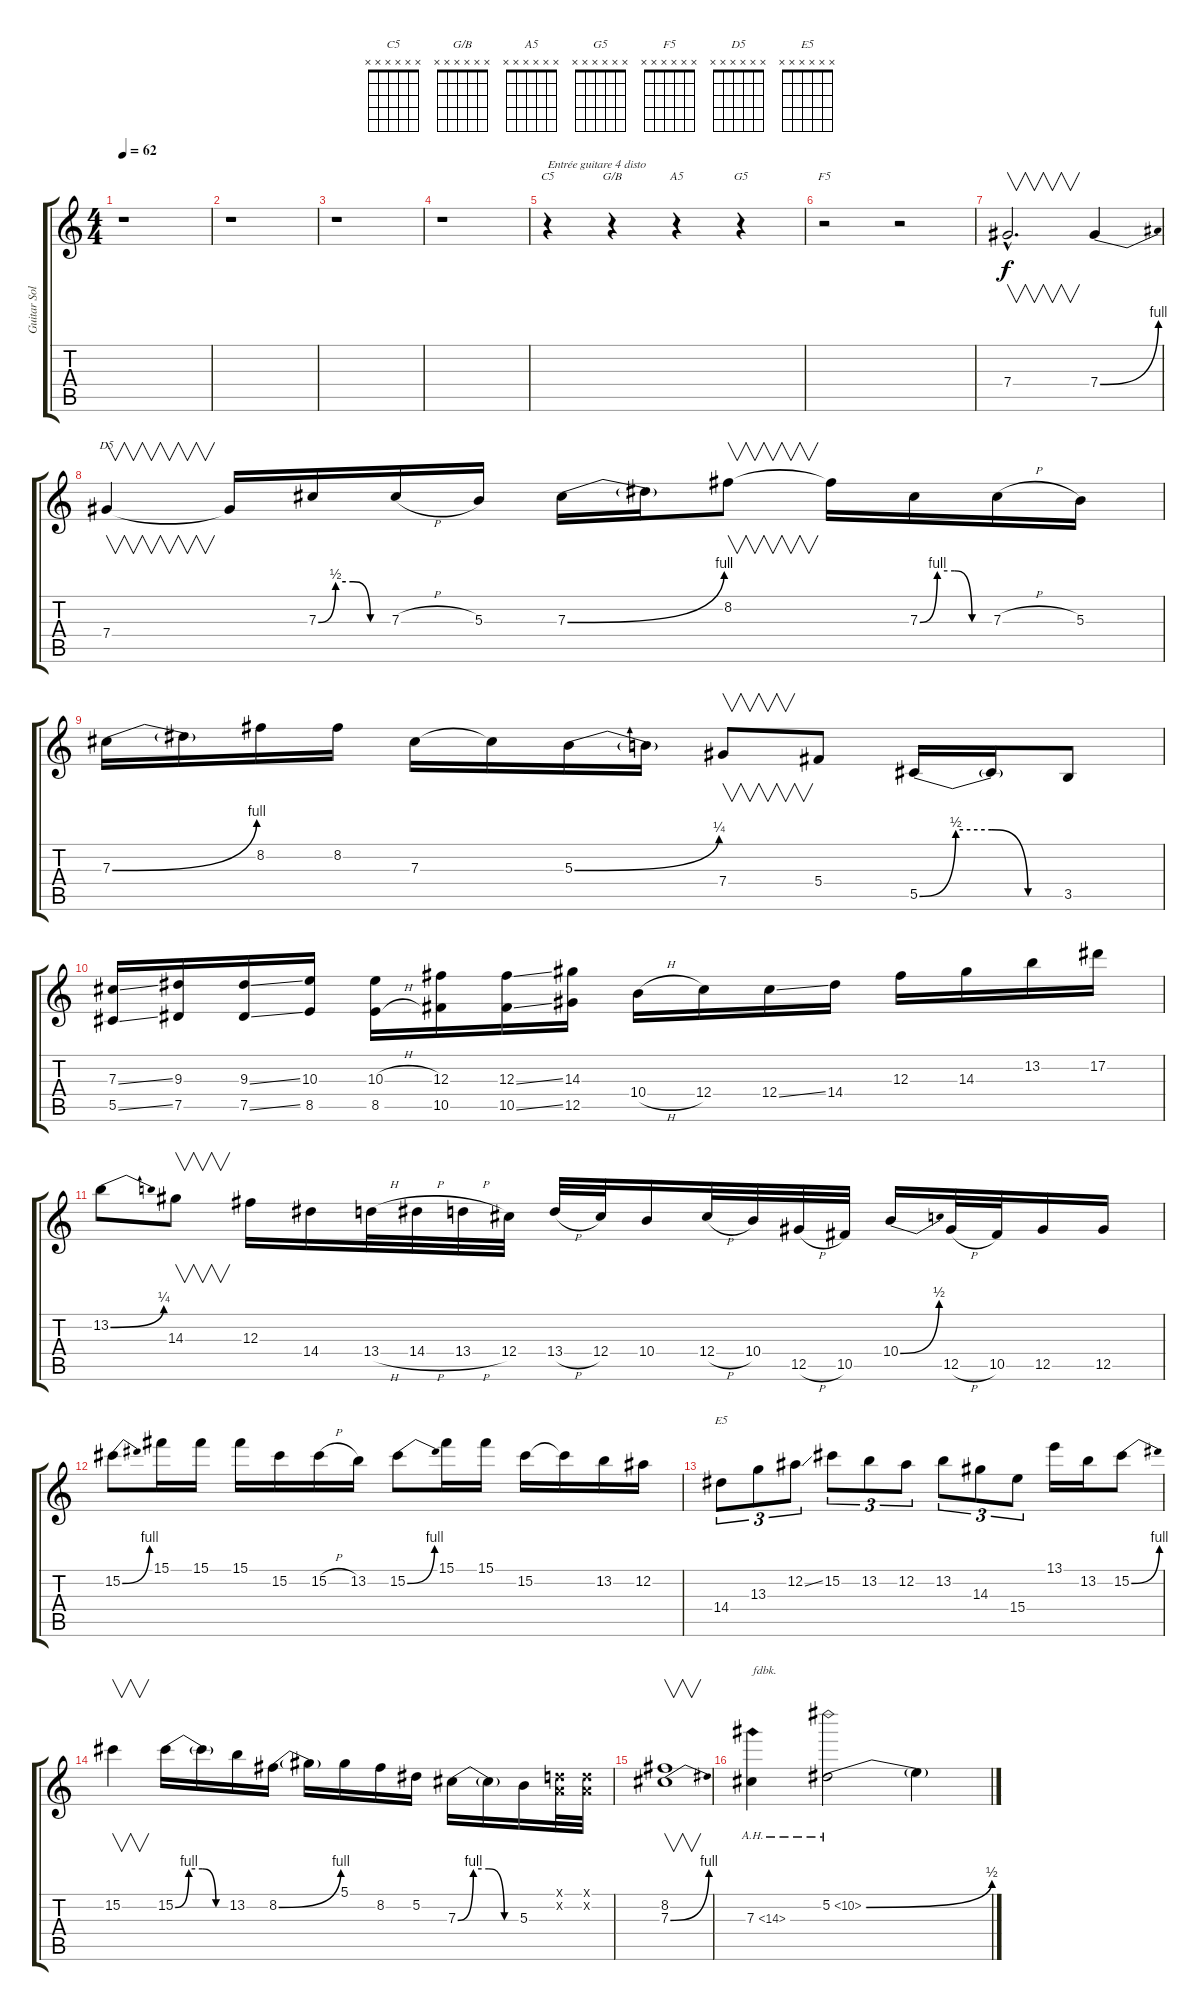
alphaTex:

\track ("Guitar Solo" "Guitar Sol") {instrument overdrivenguitar}
\staff {score tabs}
\tuning (Eb4 Bb3 Gb3 Db3 Ab2 Eb2) {hide}
\chord ("C5" x x x x x x) {firstfret 0}
\chord ("G/B" x x x x x x) {firstfret 0}
\chord ("A5" x x x x x x) {firstfret 0}
\chord ("G5" x x x x x x) {firstfret 0}
\chord ("F5" x x x x x x) {firstfret 0}
\chord ("D5" x x x x x x) {firstfret 0}
\chord ("E5" x x x x x x) {firstfret 0}
\ts (4 4)
\tempo 62
\clef g2
\ks c
r.1{dy f} |
r.1 |
r.1 |
r.1 |
r.4{ch "C5" txt "Entrée guitare 4 disto"} r.4{ch "G/B"} r.4{ch "A5"} r.4{ch "G5"} |
r.2{ch "F5"} r.2 |
7.4{hac}.2{v d} 7.4{be (bend 0 0 60 4)}.4 |
7.4.4{v ch "D5"} 7.4{t}.16 7.3{be (custom 0 0 15 2 30 2 45 0 60 0)}.16 7.3{h}.16 5.3.16 7.3{be (bend 0 0 60 4)}.16 7.3{t}.16 8.2.8{v} 8.2{t}.16 7.3{be (custom 0 0 15 4 30 4 45 0 60 0)}.16 7.3{h}.16 5.3.16 |
7.3{be (bend 0 0 60 4)}.16 7.3{t}.16 8.2.16 8.2.16 7.3.16 7.3{t}.16 5.3{be (bend 0 0 60 1)}.16 5.3{t}.16 7.4.8{v} 5.4.8 5.5{be (custom 0 0 15 2 30 2 45 0 60 0)}.16 5.5{t}.16 3.5.8 |
(7.3{ss} 5.5{ss}).16 (9.3 7.5).16 (9.3{ss} 7.5{ss}).16 (10.3 8.5).16 (10.3{h} 8.5{h}).16 (12.3 10.5).16 (12.3{ss} 10.5{ss}).16 (14.3 12.5).16 10.4{h}.16 12.4.16 12.4{ss}.16 14.4.16 12.3.16 14.3.16 13.2.16 17.2.16 |
13.2{be (bend 0 0 60 1)}.8 14.3.8{v} 12.3.16 14.4.16 13.4{h}.32 14.4{h}.32 13.4{h}.32 12.4.32 13.4{h}.32 12.4.32 10.4.16 12.4{h}.32 10.4.32 12.5{h}.32 10.5.32 10.4{be (bend 0 0 60 2)}.16 12.5{h}.32 10.5.32 12.5.16 12.5.16 |
15.2{be (bend 0 0 60 4)}.8 15.1.16 15.1.16 15.1.16 15.2.16 15.2{h}.16 13.2.16 15.2{be (bend 0 0 60 4)}.8 15.1.16 15.1.16 15.2.16 15.2{t}.16 13.2.16 12.2.16 |
14.4.8{tu (3 2) ch "E5"} 13.3.8{tu (3 2)} 12.2{ss}.8{tu (3 2)} 15.2.8{tu (3 2)} 13.2.8{tu (3 2)} 12.2.8{tu (3 2)} 13.2.8{tu (3 2)} 14.3.8{tu (3 2)} 15.4.8{tu (3 2)} 13.1.16 13.2.16 15.2{be (bend 0 0 60 4)}.8 |
15.2.4{v} 15.2{be (custom 0 0 15 4 30 4 45 0 60 0)}.16 15.2{t}.16 13.2.16 8.2{be (bend 0 0 60 4)}.16 8.2{t}.16 5.1.16 8.2.16 5.2.16 7.3{be (custom 0 0 15 4 30 4 45 0 60 0)}.16 7.3{t}.16 5.3.16 (-1.1{x} -1.2{x}).32 (-1.1{x} -1.2{x}).32 |
(8.2 7.3{be (bend 0 0 60 4)}).1{v} |
7.3{ah 7}.4{txt "fdbk."} 5.2{be (bend 0 0 60 2) ah 5}.2 5.2{t}.4
